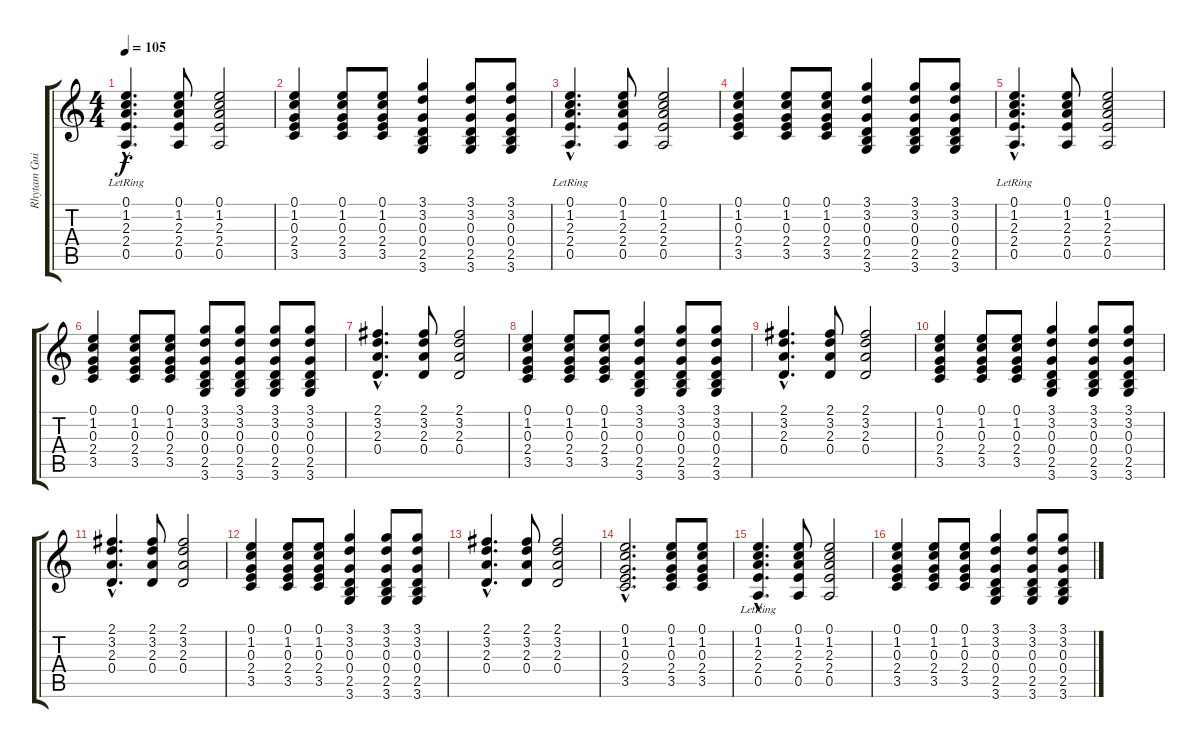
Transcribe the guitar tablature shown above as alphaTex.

\track ("Rhytam Guitar" "Rhytam Gui") {instrument acousticguitarsteel}
\staff {score tabs}
\tuning (E4 B3 G3 D3 A2 E2) {hide}
\ts (4 4)
\tempo 105
\clef g2
\ks c
(0.1{hac} 1.2{hac} 2.3{hac lr} 2.4{hac lr} 0.5{hac lr}).4{d dy f} (0.1 1.2 2.3 2.4 0.5).8 (0.1 1.2 2.3 2.4 0.5).2 |
(0.1 1.2 0.3 2.4 3.5).4 (0.1 1.2 0.3 2.4 3.5).8 (0.1 1.2 0.3 2.4 3.5).8 (3.1 3.2 0.3 0.4 2.5 3.6).4 (3.1 3.2 0.3 0.4 2.5 3.6).8 (3.1 3.2 0.3 0.4 2.5 3.6).8 |
(0.1{hac} 1.2{hac} 2.3{hac lr} 2.4{hac lr} 0.5{hac lr}).4{d} (0.1 1.2 2.3 2.4 0.5).8 (0.1 1.2 2.3 2.4 0.5).2 |
(0.1 1.2 0.3 2.4 3.5).4 (0.1 1.2 0.3 2.4 3.5).8 (0.1 1.2 0.3 2.4 3.5).8 (3.1 3.2 0.3 0.4 2.5 3.6).4 (3.1 3.2 0.3 0.4 2.5 3.6).8 (3.1 3.2 0.3 0.4 2.5 3.6).8 |
(0.1{hac} 1.2{hac} 2.3{hac lr} 2.4{hac lr} 0.5{hac lr}).4{d} (0.1 1.2 2.3 2.4 0.5).8 (0.1 1.2 2.3 2.4 0.5).2 |
(0.1 1.2 0.3 2.4 3.5).4 (0.1 1.2 0.3 2.4 3.5).8 (0.1 1.2 0.3 2.4 3.5).8 (3.1 3.2 0.3 0.4 2.5 3.6).8 (3.1 3.2 0.3 0.4 2.5 3.6).8 (3.1 3.2 0.3 0.4 2.5 3.6).8 (3.1 3.2 0.3 0.4 2.5 3.6).8 |
(2.1{hac} 3.2{hac} 2.3{hac} 0.4{hac}).4{d} (2.1 3.2 2.3 0.4).8 (2.1 3.2 2.3 0.4).2 |
(0.1 1.2 0.3 2.4 3.5).4 (0.1 1.2 0.3 2.4 3.5).8 (0.1 1.2 0.3 2.4 3.5).8 (3.1 3.2 0.3 0.4 2.5 3.6).4 (3.1 3.2 0.3 0.4 2.5 3.6).8 (3.1 3.2 0.3 0.4 2.5 3.6).8 |
(2.1{hac} 3.2{hac} 2.3{hac} 0.4{hac}).4{d} (2.1 3.2 2.3 0.4).8 (2.1 3.2 2.3 0.4).2 |
(0.1 1.2 0.3 2.4 3.5).4 (0.1 1.2 0.3 2.4 3.5).8 (0.1 1.2 0.3 2.4 3.5).8 (3.1 3.2 0.3 0.4 2.5 3.6).4 (3.1 3.2 0.3 0.4 2.5 3.6).8 (3.1 3.2 0.3 0.4 2.5 3.6).8 |
(2.1{hac} 3.2{hac} 2.3{hac} 0.4{hac}).4{d} (2.1 3.2 2.3 0.4).8 (2.1 3.2 2.3 0.4).2 |
(0.1 1.2 0.3 2.4 3.5).4 (0.1 1.2 0.3 2.4 3.5).8 (0.1 1.2 0.3 2.4 3.5).8 (3.1 3.2 0.3 0.4 2.5 3.6).4 (3.1 3.2 0.3 0.4 2.5 3.6).8 (3.1 3.2 0.3 0.4 2.5 3.6).8 |
(2.1{hac} 3.2{hac} 2.3{hac} 0.4{hac}).4{d} (2.1 3.2 2.3 0.4).8 (2.1 3.2 2.3 0.4).2 |
(0.1{hac} 1.2{hac} 0.3{hac} 2.4{hac} 3.5{hac}).2{d} (0.1 1.2 0.3 2.4 3.5).8 (0.1 1.2 0.3 2.4 3.5).8 |
(0.1{hac} 1.2{hac} 2.3{hac lr} 2.4{hac lr} 0.5{hac lr}).4{d} (0.1 1.2 2.3 2.4 0.5).8 (0.1 1.2 2.3 2.4 0.5).2 |
(0.1 1.2 0.3 2.4 3.5).4 (0.1 1.2 0.3 2.4 3.5).8 (0.1 1.2 0.3 2.4 3.5).8 (3.1 3.2 0.3 0.4 2.5 3.6).4 (3.1 3.2 0.3 0.4 2.5 3.6).8 (3.1 3.2 0.3 0.4 2.5 3.6).8
